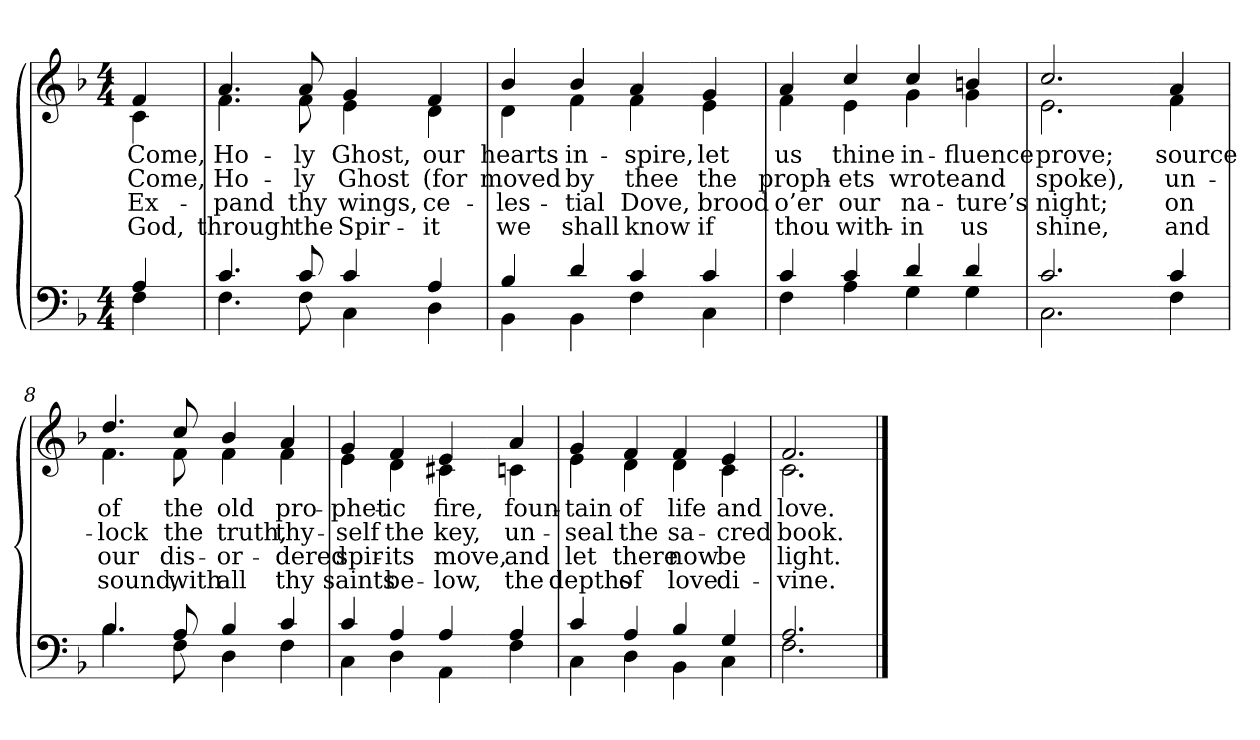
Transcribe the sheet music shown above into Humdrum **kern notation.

**kern	**kern	**text	**text	**text	**text
*part2	*part1	*part1	*part1	*part1	*part1
*staff2	*staff1	*staff1	*staff1	*staff1	*staff1
*clefF4	*clefG2	*	*	*	*
*k[b-]	*k[b-]	*	*	*	*
*M4/4	*M4/4	*	*	*	*
=1	=1	=1	=1	=1	=1
*^	*	*	*	*	*
!	!	!LO:TX:b:i:t=Verse	!	!	!	!
!	!	!	!LO:LY:b	!LO:LY:b	!LO:LY:b	!LO:LY:b
*	*	*^	*	*	*	*
4A/	4F\	4f/	4c\	Come,	Come,	Ex-	God,
=2	=2	=2	=2	=2	=2	=2	=2
!	!	!	!	!LO:LY:b	!LO:LY:b	!LO:LY:b	!LO:LY:b
4.c/	4.F\	4.a/	4.f\	Ho-	Ho-	-pand	through
!	!	!	!	!LO:LY:b	!LO:LY:b	!LO:LY:b	!LO:LY:b
8c/	8F\	8a/	8f\	-ly	-ly	thy	the
!	!	!	!	!LO:LY:b	!LO:LY:b	!LO:LY:b	!LO:LY:b
4c/	4C\	4g/	4e\	Ghost,	Ghost	wings,	Spir-
!	!	!	!	!LO:LY:b	!LO:LY:b	!LO:LY:b	!LO:LY:b
4A/	4D\	4f/	4d\	our	(for	ce-	-it
=3	=3	=3	=3	=3	=3	=3	=3
!	!	!	!	!LO:LY:b	!LO:LY:b	!LO:LY:b	!LO:LY:b
4B-/	4BB-\	4b-/	4d\	hearts	moved	-les-	we
!	!	!	!	!LO:LY:b	!LO:LY:b	!LO:LY:b	!LO:LY:b
4d/	4BB-\	4b-/	4f\	in-	by	-tial	shall
!	!	!	!	!LO:LY:b	!LO:LY:b	!LO:LY:b	!LO:LY:b
4c/	4F\	4a/	4f\	-spire,	thee	Dove,	know
!!LO:LB:g=z	!!
=4-	=4-	=4-	=4-	=4-	=4-	=4-	=4-
!	!	!	!	!LO:LY:b	!LO:LY:b	!LO:LY:b	!LO:LY:b
4c/	4C\	4g/	4e\	let	the	brood	if
=5	=5	=5	=5	=5	=5	=5	=5
!	!	!	!	!LO:LY:b	!LO:LY:b	!LO:LY:b	!LO:LY:b
4c/	4F\	4a/	4f\	us	proph-	o’er	thou
!	!	!	!	!LO:LY:b	!LO:LY:b	!LO:LY:b	!LO:LY:b
4c/	4A\	4cc/	4e\	thine	-ets	our	with-
!	!	!	!	!LO:LY:b	!LO:LY:b	!LO:LY:b	!LO:LY:b
4d/	4G\	4cc/	4g\	in-	wrote	na-	-in
!	!	!	!	!LO:LY:b	!LO:LY:b	!LO:LY:b	!LO:LY:b
4d/	4G\	4bn/	4g\	-fluence	and	-ture’s	us
=6	=6	=6	=6	=6	=6	=6	=6
!	!	!	!	!LO:LY:b	!LO:LY:b	!LO:LY:b	!LO:LY:b
2.c/	2.C\	2.cc/	2.e\	prove;	spoke),	night;	shine,
!!LO:LB:g=z	!!
=7-	=7-	=7-	=7-	=7-	=7-	=7-	=7-
!	!	!	!	!LO:LY:b	!LO:LY:b	!LO:LY:b	!LO:LY:b
4c/	4F\	4a/	4f\	source	un-	on	and
=8	=8	=8	=8	=8	=8	=8	=8
!	!	!	!	!LO:LY:b	!LO:LY:b	!LO:LY:b	!LO:LY:b
4.B-/	4.B-\	4.dd/	4.f\	of	-lock	our	sound,
!	!	!	!	!LO:LY:b	!LO:LY:b	!LO:LY:b	!LO:LY:b
8A/	8F\	8cc/	8f\	the	the	dis-	with
!	!	!	!	!LO:LY:b	!LO:LY:b	!LO:LY:b	!LO:LY:b
4B-/	4D\	4b-/	4f\	old	truth,	-or-	all
!	!	!	!	!LO:LY:b	!LO:LY:b	!LO:LY:b	!LO:LY:b
4c/	4F\	4a/	4f\	pro-	thy-	-dered	thy
=9	=9	=9	=9	=9	=9	=9	=9
!	!	!	!	!LO:LY:b	!LO:LY:b	!LO:LY:b	!LO:LY:b
4c/	4C\	4g/	4e\	-phet-	-self	spir-	saints
!	!	!	!	!LO:LY:b	!LO:LY:b	!LO:LY:b	!LO:LY:b
4A/	4D\	4f/	4d\	-ic	the	-its	be-
!	!	!	!	!LO:LY:b	!LO:LY:b	!LO:LY:b	!LO:LY:b
4A/	4AA\	4e/	4c#X\	fire,	key,	move,	-low,
!!LO:LB:g=z	!!
=10-	=10-	=10-	=10-	=10-	=10-	=10-	=10-
!	!	!	!	!LO:LY:b	!LO:LY:b	!LO:LY:b	!LO:LY:b
4A/	4F\	4a/	4c\	foun-	un-	and	the
=11	=11	=11	=11	=11	=11	=11	=11
!	!	!	!	!LO:LY:b	!LO:LY:b	!LO:LY:b	!LO:LY:b
4c/	4C\	4g/	4e\	-tain	-seal	let	depths
!	!	!	!	!LO:LY:b	!LO:LY:b	!LO:LY:b	!LO:LY:b
4A/	4D\	4f/	4d\	of	the	there	of
!	!	!	!	!LO:LY:b	!LO:LY:b	!LO:LY:b	!LO:LY:b
4B-/	4BB-\	4f/	4d\	life	sa-	now	love
!	!	!	!	!LO:LY:b	!LO:LY:b	!LO:LY:b	!LO:LY:b
4G/	4C\	4e/	4c\	and	-cred	be	di-
=12	=12	=12	=12	=12	=12	=12	=12
!	!	!	!	!LO:LY:b	!LO:LY:b	!LO:LY:b	!LO:LY:b
2.A/	2.F\	2.f/	2.c\	love.	book.	light.	-vine.
*v	*v	*	*	*	*	*	*
*	*v	*v	*	*	*	*
==	==	==	==	==	==
*-	*-	*-	*-	*-	*-
